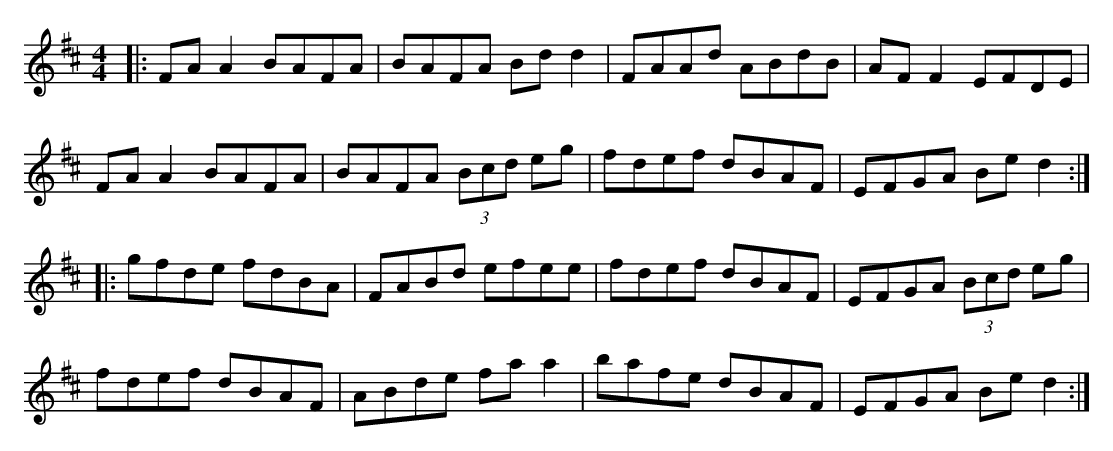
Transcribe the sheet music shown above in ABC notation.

X:1
M:4/4
K:D
|:FAA2 BAFA |BAFA Bdd2 | FAAd ABdB |AFF2 EFDE|
FAA2 BAFA |BAFA (3Bcd eg | fdef dBAF |EFGA Bed2:|
|:gfde fdBA |FABd efee | fdef dBAF |EFGA (3Bcd eg|
fdef dBAF |ABde faa2 | bafe dBAF |EFGA Bed2:|
